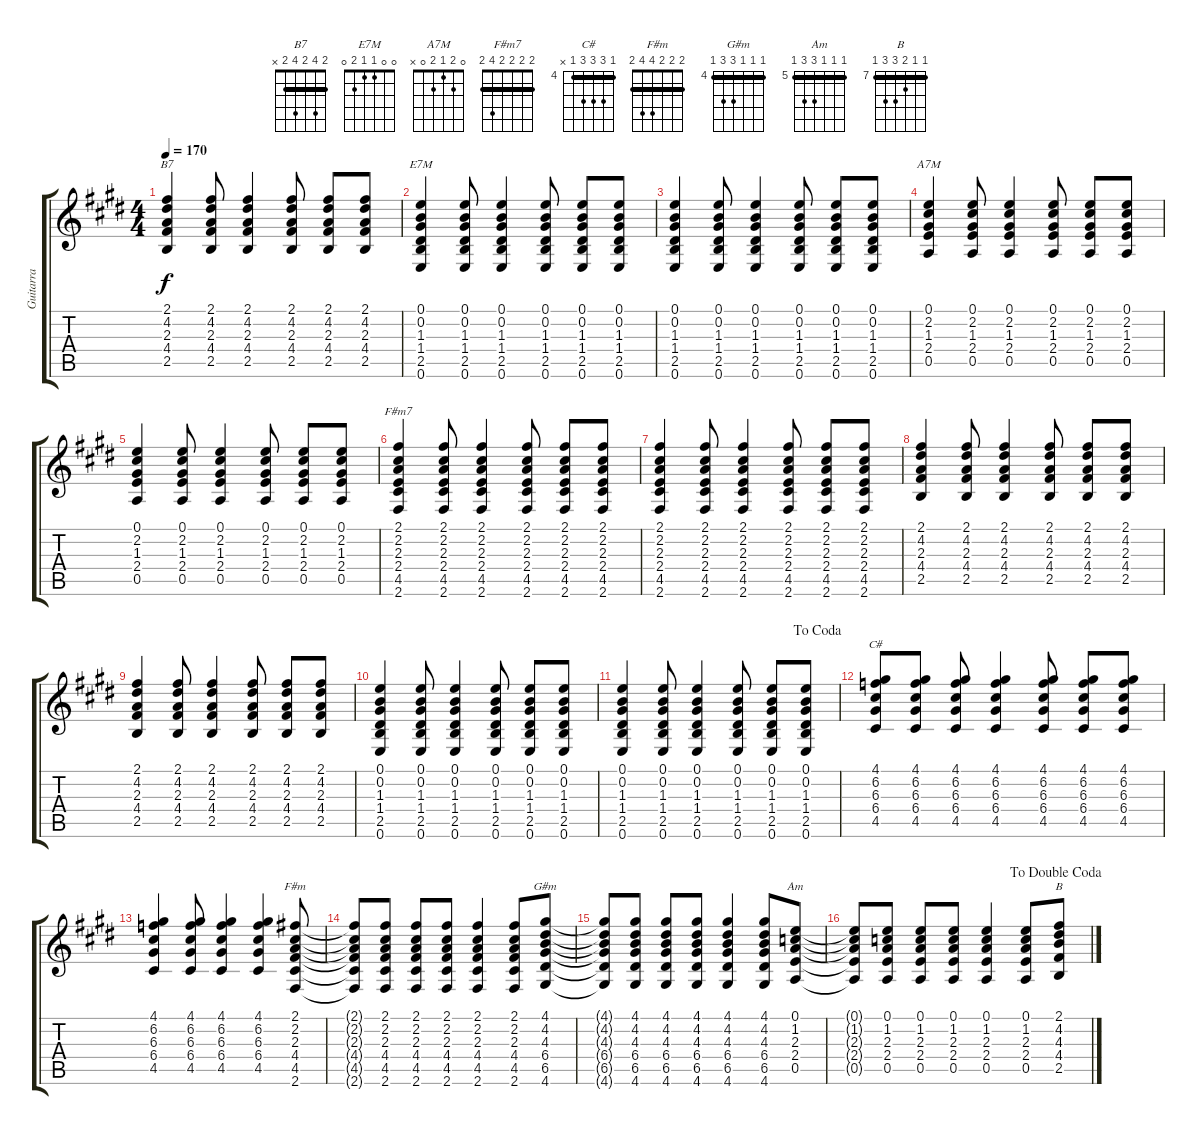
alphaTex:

\track ("Guitarra" "Guitarra") {instrument acousticguitarsteel}
\staff {score tabs}
\tuning (E4 B3 G3 D3 A2 E2) {hide}
\chord ("B7" 2 4 2 4 2 x) {barre 2}
\chord ("E7M" 0 0 1 1 2 0)
\chord ("A7M" 0 2 1 2 0 x)
\chord ("F#m7" 2 2 2 2 4 2) {barre 2}
\chord ("C#" 4 6 6 6 4 x) {firstfret 4 barre 4}
\chord ("F#m" 2 2 2 4 4 2) {barre 2}
\chord ("G#m" 4 4 4 6 6 4) {firstfret 4 barre 4}
\chord ("Am" 5 5 5 7 7 5) {firstfret 5 barre 5}
\chord ("B" 7 7 8 9 9 7) {firstfret 7 barre 7}
\ts (4 4)
\tempo 170
\clef g2
\ks e
(2.1 4.2 2.3 4.4 2.5).4{ch "B7" dy f} (2.1 4.2 2.3 4.4 2.5).8 (2.1 4.2 2.3 4.4 2.5).4 (2.1 4.2 2.3 4.4 2.5).8 (2.1 4.2 2.3 4.4 2.5).8 (2.1 4.2 2.3 4.4 2.5).8 |
(0.1 0.2 1.3 1.4 2.5 0.6).4{ch "E7M"} (0.1 0.2 1.3 1.4 2.5 0.6).8 (0.1 0.2 1.3 1.4 2.5 0.6).4 (0.1 0.2 1.3 1.4 2.5 0.6).8 (0.1 0.2 1.3 1.4 2.5 0.6).8 (0.1 0.2 1.3 1.4 2.5 0.6).8 |
(0.1 0.2 1.3 1.4 2.5 0.6).4 (0.1 0.2 1.3 1.4 2.5 0.6).8 (0.1 0.2 1.3 1.4 2.5 0.6).4 (0.1 0.2 1.3 1.4 2.5 0.6).8 (0.1 0.2 1.3 1.4 2.5 0.6).8 (0.1 0.2 1.3 1.4 2.5 0.6).8 |
(0.1 2.2 1.3 2.4 0.5).4{ch "A7M"} (0.1 2.2 1.3 2.4 0.5).8 (0.1 2.2 1.3 2.4 0.5).4 (0.1 2.2 1.3 2.4 0.5).8 (0.1 2.2 1.3 2.4 0.5).8 (0.1 2.2 1.3 2.4 0.5).8 |
(0.1 2.2 1.3 2.4 0.5).4 (0.1 2.2 1.3 2.4 0.5).8 (0.1 2.2 1.3 2.4 0.5).4 (0.1 2.2 1.3 2.4 0.5).8 (0.1 2.2 1.3 2.4 0.5).8 (0.1 2.2 1.3 2.4 0.5).8 |
(2.1 2.2 2.3 2.4 4.5 2.6).4{ch "F#m7"} (2.1 2.2 2.3 2.4 4.5 2.6).8 (2.1 2.2 2.3 2.4 4.5 2.6).4 (2.1 2.2 2.3 2.4 4.5 2.6).8 (2.1 2.2 2.3 2.4 4.5 2.6).8 (2.1 2.2 2.3 2.4 4.5 2.6).8 |
(2.1 2.2 2.3 2.4 4.5 2.6).4 (2.1 2.2 2.3 2.4 4.5 2.6).8 (2.1 2.2 2.3 2.4 4.5 2.6).4 (2.1 2.2 2.3 2.4 4.5 2.6).8 (2.1 2.2 2.3 2.4 4.5 2.6).8 (2.1 2.2 2.3 2.4 4.5 2.6).8 |
(2.1 4.2 2.3 4.4 2.5).4 (2.1 4.2 2.3 4.4 2.5).8 (2.1 4.2 2.3 4.4 2.5).4 (2.1 4.2 2.3 4.4 2.5).8 (2.1 4.2 2.3 4.4 2.5).8 (2.1 4.2 2.3 4.4 2.5).8 |
(2.1 4.2 2.3 4.4 2.5).4 (2.1 4.2 2.3 4.4 2.5).8 (2.1 4.2 2.3 4.4 2.5).4 (2.1 4.2 2.3 4.4 2.5).8 (2.1 4.2 2.3 4.4 2.5).8 (2.1 4.2 2.3 4.4 2.5).8 |
(0.1 0.2 1.3 1.4 2.5 0.6).4 (0.1 0.2 1.3 1.4 2.5 0.6).8 (0.1 0.2 1.3 1.4 2.5 0.6).4 (0.1 0.2 1.3 1.4 2.5 0.6).8 (0.1 0.2 1.3 1.4 2.5 0.6).8 (0.1 0.2 1.3 1.4 2.5 0.6).8 |
\jump dacoda
(0.1 0.2 1.3 1.4 2.5 0.6).4 (0.1 0.2 1.3 1.4 2.5 0.6).8 (0.1 0.2 1.3 1.4 2.5 0.6).4 (0.1 0.2 1.3 1.4 2.5 0.6).8 (0.1 0.2 1.3 1.4 2.5 0.6).8 (0.1 0.2 1.3 1.4 2.5 0.6).8 |
(4.1 6.2 6.3 6.4 4.5).8{ch "C#"} (4.1 6.2 6.3 6.4 4.5).8 (4.1 6.2 6.3 6.4 4.5).8 (4.1 6.2 6.3 6.4 4.5).4 (4.1 6.2 6.3 6.4 4.5).8 (4.1 6.2 6.3 6.4 4.5).8 (4.1 6.2 6.3 6.4 4.5).8 |
(4.1 6.2 6.3 6.4 4.5).4 (4.1 6.2 6.3 6.4 4.5).8 (4.1 6.2 6.3 6.4 4.5).4 (4.1 6.2 6.3 6.4 4.5).4 (2.1 2.2 2.3 4.4 4.5 2.6).8{ch "F#m"} |
(2.1{t} 2.2{t} 2.3{t} 4.4{t} 4.5{t} 2.6{t}).8 (2.1 2.2 2.3 4.4 4.5 2.6).8 (2.1 2.2 2.3 4.4 4.5 2.6).8 (2.1 2.2 2.3 4.4 4.5 2.6).8 (2.1 2.2 2.3 4.4 4.5 2.6).4 (2.1 2.2 2.3 4.4 4.5 2.6).8 (4.1 4.2 4.3 6.4 6.5 4.6).8{ch "G#m"} |
(4.1{t} 4.2{t} 4.3{t} 6.4{t} 6.5{t} 4.6{t}).8 (4.1 4.2 4.3 6.4 6.5 4.6).8 (4.1 4.2 4.3 6.4 6.5 4.6).8 (4.1 4.2 4.3 6.4 6.5 4.6).8 (4.1 4.2 4.3 6.4 6.5 4.6).4 (4.1 4.2 4.3 6.4 6.5 4.6).8 (0.1 1.2 2.3 2.4 0.5).8{ch "Am"} |
\jump dadoublecoda
(0.1{t} 1.2{t} 2.3{t} 2.4{t} 0.5{t}).8 (0.1 1.2 2.3 2.4 0.5).8 (0.1 1.2 2.3 2.4 0.5).8 (0.1 1.2 2.3 2.4 0.5).8 (0.1 1.2 2.3 2.4 0.5).4 (0.1 1.2 2.3 2.4 0.5).8 (2.1 4.2 4.3 4.4 2.5).8{ch "B"}
